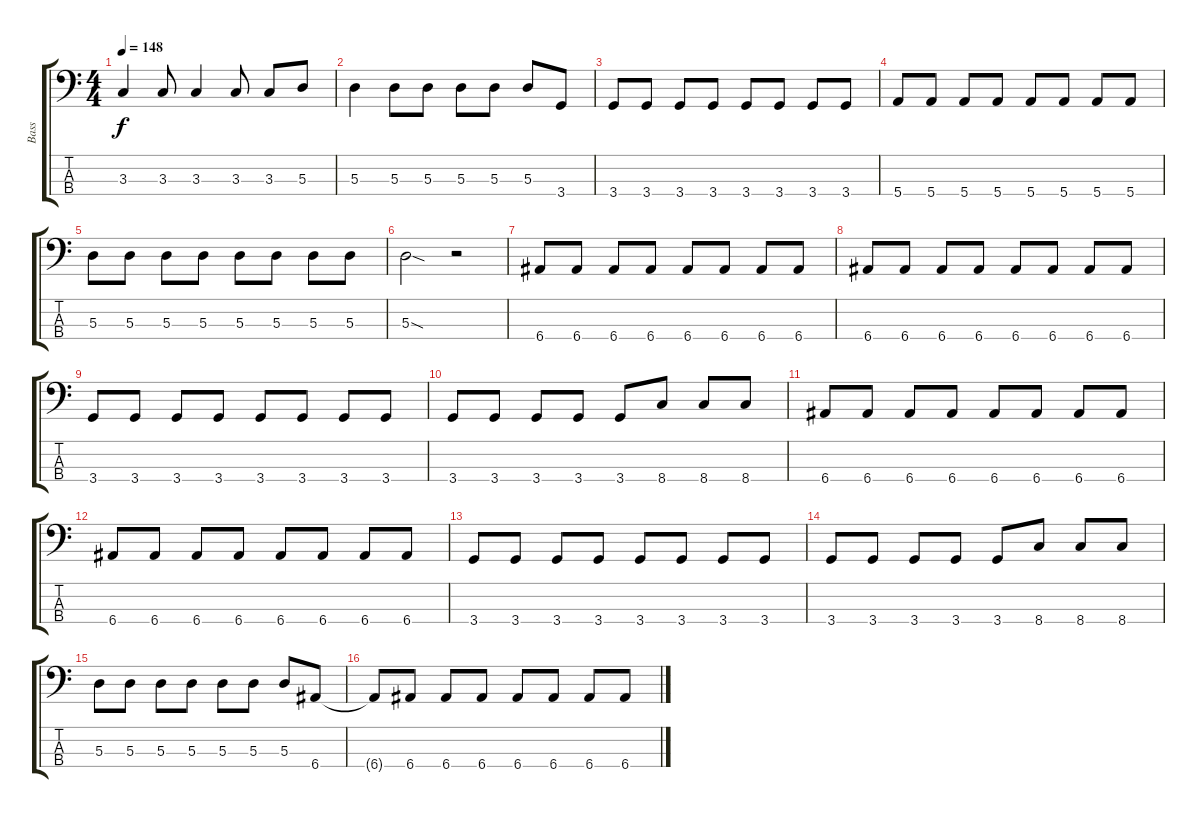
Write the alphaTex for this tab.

\track ("Bass" "Bass") {instrument electricbassfinger}
\staff {score tabs}
\tuning (G2 D2 A1 E1) {hide}
\ts (4 4)
\tempo 148
\clef f4
\ks c
3.3.4{dy f} 3.3.8 3.3.4 3.3.8 3.3.8 5.3.8 |
5.3.4 5.3.8 5.3.8 5.3.8 5.3.8 5.3.8 3.4.8 |
3.4.8 3.4.8 3.4.8 3.4.8 3.4.8 3.4.8 3.4.8 3.4.8 |
5.4.8 5.4.8 5.4.8 5.4.8 5.4.8 5.4.8 5.4.8 5.4.8 |
5.3.8 5.3.8 5.3.8 5.3.8 5.3.8 5.3.8 5.3.8 5.3.8 |
5.3{sod}.2 r.2 |
6.4.8 6.4.8 6.4.8 6.4.8 6.4.8 6.4.8 6.4.8 6.4.8 |
6.4.8 6.4.8 6.4.8 6.4.8 6.4.8 6.4.8 6.4.8 6.4.8 |
3.4.8 3.4.8 3.4.8 3.4.8 3.4.8 3.4.8 3.4.8 3.4.8 |
3.4.8 3.4.8 3.4.8 3.4.8 3.4.8 8.4.8 8.4.8 8.4.8 |
6.4.8 6.4.8 6.4.8 6.4.8 6.4.8 6.4.8 6.4.8 6.4.8 |
6.4.8 6.4.8 6.4.8 6.4.8 6.4.8 6.4.8 6.4.8 6.4.8 |
3.4.8 3.4.8 3.4.8 3.4.8 3.4.8 3.4.8 3.4.8 3.4.8 |
3.4.8 3.4.8 3.4.8 3.4.8 3.4.8 8.4.8 8.4.8 8.4.8 |
5.3.8 5.3.8 5.3.8 5.3.8 5.3.8 5.3.8 5.3.8 6.4.8 |
6.4{t}.8 6.4.8 6.4.8 6.4.8 6.4.8 6.4.8 6.4.8 6.4.8
